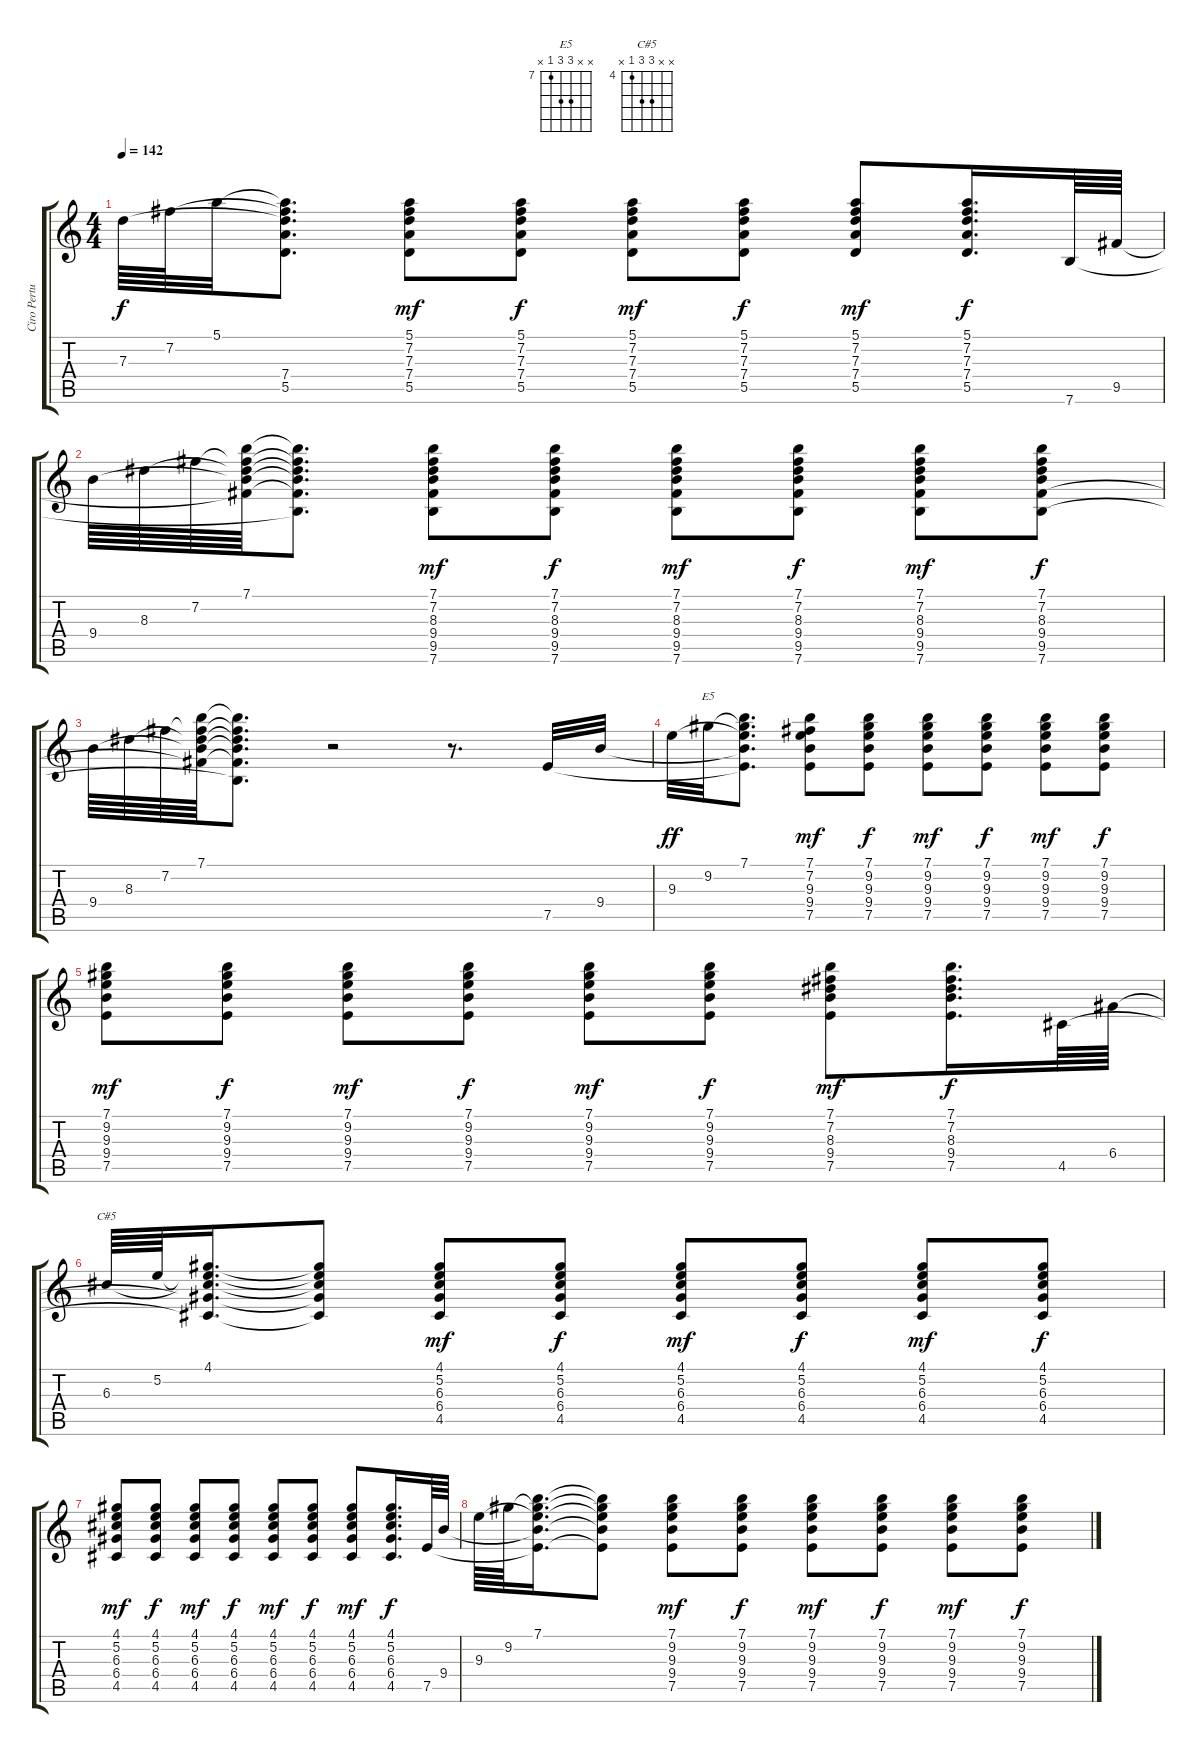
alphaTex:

\track ("Ciro Pertusi" "Ciro Pertu") {instrument acousticguitarsteel}
\staff {score tabs}
\tuning (E4 B3 G3 D3 A2 E2) {hide}
\chord ("E5" x x 9 9 7 x) {firstfret 7}
\chord ("C#5" x x 6 6 4 x) {firstfret 4}
\ts (4 4)
\tempo 142
\clef g2
\ks c
7.3.64{dy f} 7.2.64 5.1.32 (5.1{t} 7.2{t} 7.3{t} 7.4{t} 5.5{t}).8{d} (5.1 7.2 7.3 7.4 5.5).8{dy mf} (5.1 7.2 7.3 7.4 5.5).8{dy f} (5.1 7.2 7.3 7.4 5.5).8{dy mf} (5.1 7.2 7.3 7.4 5.5).8{dy f} (5.1 7.2 7.3 7.4 5.5).8{dy mf} (5.1 7.2 7.3 7.4 5.5).16{d dy f} 7.6.64 9.5.64 |
9.4.64 8.3.64 7.2.64 (7.1 7.2{t} 8.3{t} 9.4{t} 9.5{t}).64 (7.1{t} 7.2{t} 8.3{t} 9.4{t} 9.5{t} 7.6{t}).8{d} (7.1 7.2 8.3 9.4 9.5 7.6).8{dy mf} (7.1 7.2 8.3 9.4 9.5 7.6).8{dy f} (7.1 7.2 8.3 9.4 9.5 7.6).8{dy mf} (7.1 7.2 8.3 9.4 9.5 7.6).8{dy f} (7.1 7.2 8.3 9.4 9.5 7.6).8{dy mf} (7.1 7.2 8.3 9.4 9.5 7.6).8{dy f} |
9.4.64 8.3.64 7.2.64 (7.1 7.2{t} 8.3{t} 9.4{t} 9.5{t}).64 (7.1{t} 7.2{t} 8.3{t} 9.4{t} 9.5{t} 7.6{t}).8{d} r.2 r.8{d} 7.5.32 9.4.32 |
9.3.32{dy ff} 9.2.32{ch "E5"} (7.1 9.2{t} 9.3{t} 9.4{t} 7.5{t}).8{d} (7.1 7.2 9.3 9.4 7.5).8{dy mf} (7.1 9.2 9.3 9.4 7.5).8{dy f} (7.1 9.2 9.3 9.4 7.5).8{dy mf} (7.1 9.2 9.3 9.4 7.5).8{dy f} (7.1 9.2 9.3 9.4 7.5).8{dy mf} (7.1 9.2 9.3 9.4 7.5).8{dy f} |
(7.1 9.2 9.3 9.4 7.5).8{dy mf} (7.1 9.2 9.3 9.4 7.5).8{dy f} (7.1 9.2 9.3 9.4 7.5).8{dy mf} (7.1 9.2 9.3 9.4 7.5).8{dy f} (7.1 9.2 9.3 9.4 7.5).8{dy mf} (7.1 9.2 9.3 9.4 7.5).8{dy f} (7.1 7.2 8.3 9.4 7.5).8{dy mf} (7.1 7.2 8.3 9.4 7.5).16{d dy f} 4.5.64 6.4.64 |
6.3.64{ch "C#5"} 5.2.64 (4.1 5.2{t} 6.3{t} 6.4{t} 4.5{t}).16{d} (4.1{t} 5.2{t} 6.3{t} 6.4{t} 4.5{t}).8 (4.1 5.2 6.3 6.4 4.5).8{dy mf} (4.1 5.2 6.3 6.4 4.5).8{dy f} (4.1 5.2 6.3 6.4 4.5).8{dy mf} (4.1 5.2 6.3 6.4 4.5).8{dy f} (4.1 5.2 6.3 6.4 4.5).8{dy mf} (4.1 5.2 6.3 6.4 4.5).8{dy f} |
(4.1 5.2 6.3 6.4 4.5).8{dy mf} (4.1 5.2 6.3 6.4 4.5).8{dy f} (4.1 5.2 6.3 6.4 4.5).8{dy mf} (4.1 5.2 6.3 6.4 4.5).8{dy f} (4.1 5.2 6.3 6.4 4.5).8{dy mf} (4.1 5.2 6.3 6.4 4.5).8{dy f} (4.1 5.2 6.3 6.4 4.5).8{dy mf} (4.1 5.2 6.3 6.4 4.5).16{d dy f} 7.5.64 9.4.64 |
9.3.64 9.2.64 (7.1 9.2{t} 9.3{t} 9.4{t} 7.5{t}).16{d} (7.1{t} 9.2{t} 9.3{t} 9.4{t} 7.5{t}).8 (7.1 9.2 9.3 9.4 7.5).8{dy mf} (7.1 9.2 9.3 9.4 7.5).8{dy f} (7.1 9.2 9.3 9.4 7.5).8{dy mf} (7.1 9.2 9.3 9.4 7.5).8{dy f} (7.1 9.2 9.3 9.4 7.5).8{dy mf} (7.1 9.2 9.3 9.4 7.5).8{dy f}
